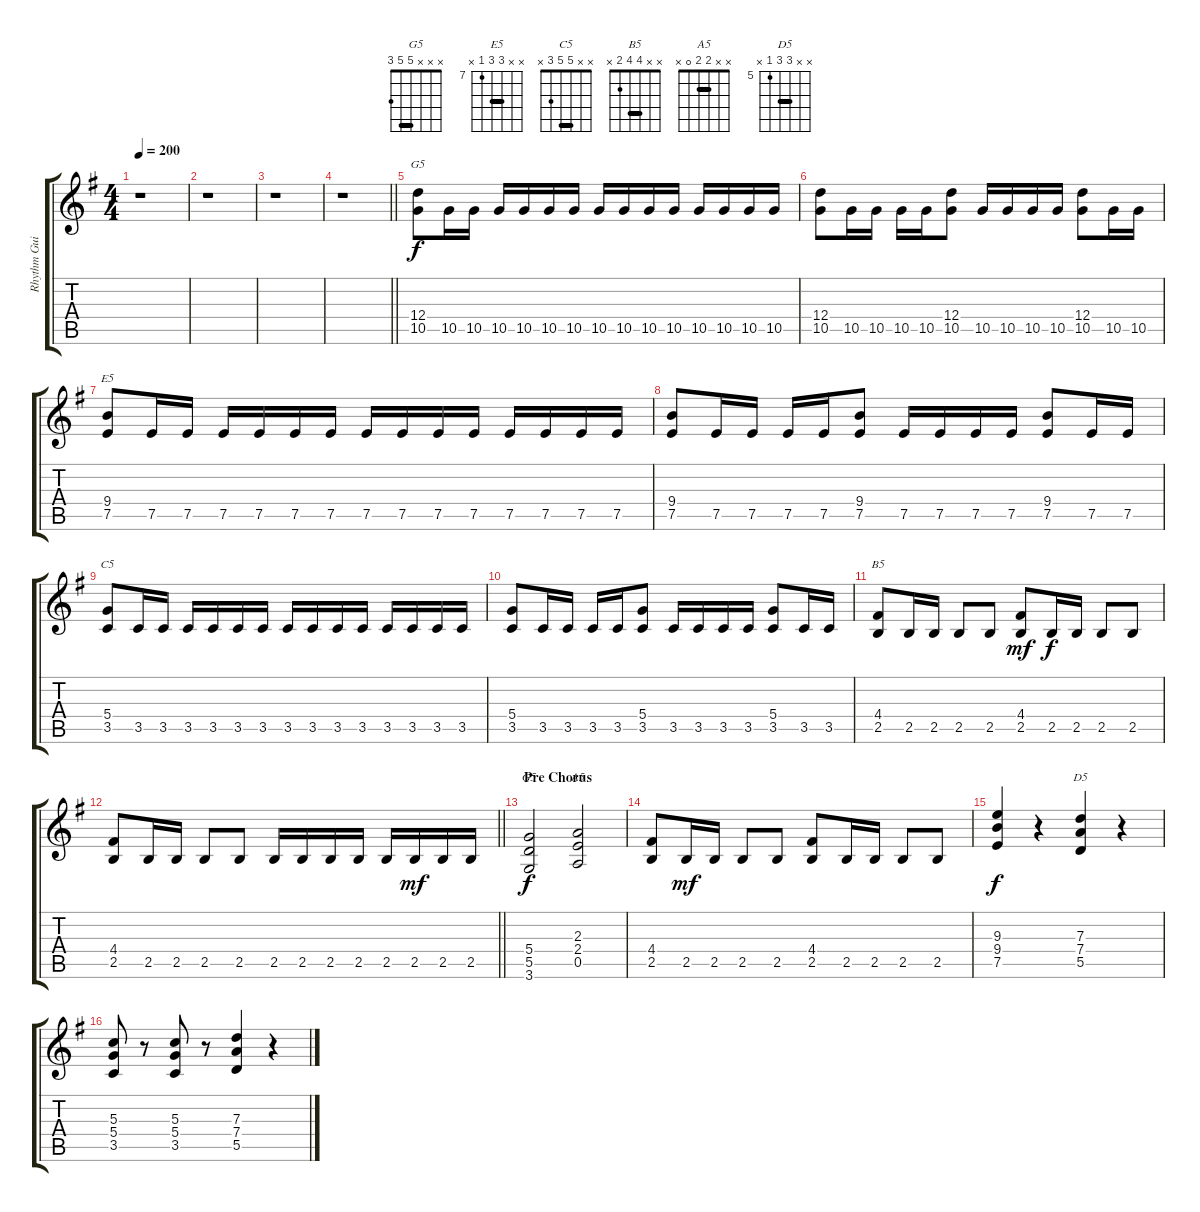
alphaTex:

\track ("Rhythm Guitar A" "Rhythm Gui") {instrument overdrivenguitar}
\staff {score tabs}
\tuning (E4 B3 G3 D3 A2 E2) {hide}
\chord ("G5" x x 12 12 10 x) {firstfret 10 barre 12}
\chord ("E5" x x 9 9 7 x) {firstfret 7 barre 9}
\chord ("C5" x x 5 5 3 x) {barre 5}
\chord ("B5" x x 4 4 2 x) {barre 4}
\chord ("G5" x x x 5 5 3) {barre 5}
\chord ("A5" x x 2 2 0 x) {barre 2}
\chord ("D5" x x 7 7 5 x) {firstfret 5 barre 7}
\ts (4 4)
\tempo 200
\clef g2
\ks g
r.1{dy f} |
r.1 |
r.1 |
\barLineRight lightlight
r.1 |
\section ("" "")
(12.4 10.5).8{ch "G5"} 10.5.16 10.5.16 10.5.16 10.5.16 10.5.16 10.5.16 10.5.16 10.5.16 10.5.16 10.5.16 10.5.16 10.5.16 10.5.16 10.5.16 |
(12.4 10.5).8 10.5.16 10.5.16 10.5.16 10.5.16 (12.4 10.5).8 10.5.16 10.5.16 10.5.16 10.5.16 (12.4 10.5).8 10.5.16 10.5.16 |
(9.4 7.5).8{ch "E5"} 7.5.16 7.5.16 7.5.16 7.5.16 7.5.16 7.5.16 7.5.16 7.5.16 7.5.16 7.5.16 7.5.16 7.5.16 7.5.16 7.5.16 |
(9.4 7.5).8 7.5.16 7.5.16 7.5.16 7.5.16 (9.4 7.5).8 7.5.16 7.5.16 7.5.16 7.5.16 (9.4 7.5).8 7.5.16 7.5.16 |
(5.4 3.5).8{ch "C5"} 3.5.16 3.5.16 3.5.16 3.5.16 3.5.16 3.5.16 3.5.16 3.5.16 3.5.16 3.5.16 3.5.16 3.5.16 3.5.16 3.5.16 |
(5.4 3.5).8 3.5.16 3.5.16 3.5.16 3.5.16 (5.4 3.5).8 3.5.16 3.5.16 3.5.16 3.5.16 (5.4 3.5).8 3.5.16 3.5.16 |
(4.4 2.5).8{ch "B5"} 2.5.16 2.5.16 2.5.8 2.5.8 (4.4 2.5).8{dy mf} 2.5.16{dy f} 2.5.16 2.5.8 2.5.8 |
\barLineRight lightlight
(4.4 2.5).8 2.5.16 2.5.16 2.5.8 2.5.8 2.5.16 2.5.16 2.5.16 2.5.16 2.5.16 2.5.16{dy mf} 2.5.16 2.5.16 |
\section ("" "Pre Chorus")
(5.4 5.5 3.6).2{ch "G5" dy f} (2.3 2.4 0.5).2{ch "A5"} |
(4.4 2.5).8 2.5.16{dy mf} 2.5.16 2.5.8 2.5.8 (4.4 2.5).8 2.5.16 2.5.16 2.5.8 2.5.8 |
(9.3 9.4 7.5).4{dy f} r.4 (7.3 7.4 5.5).4{ch "D5"} r.4 |
(5.3 5.4 3.5).8 r.8 (5.3 5.4 3.5).8 r.8 (7.3 7.4 5.5).4 r.4
